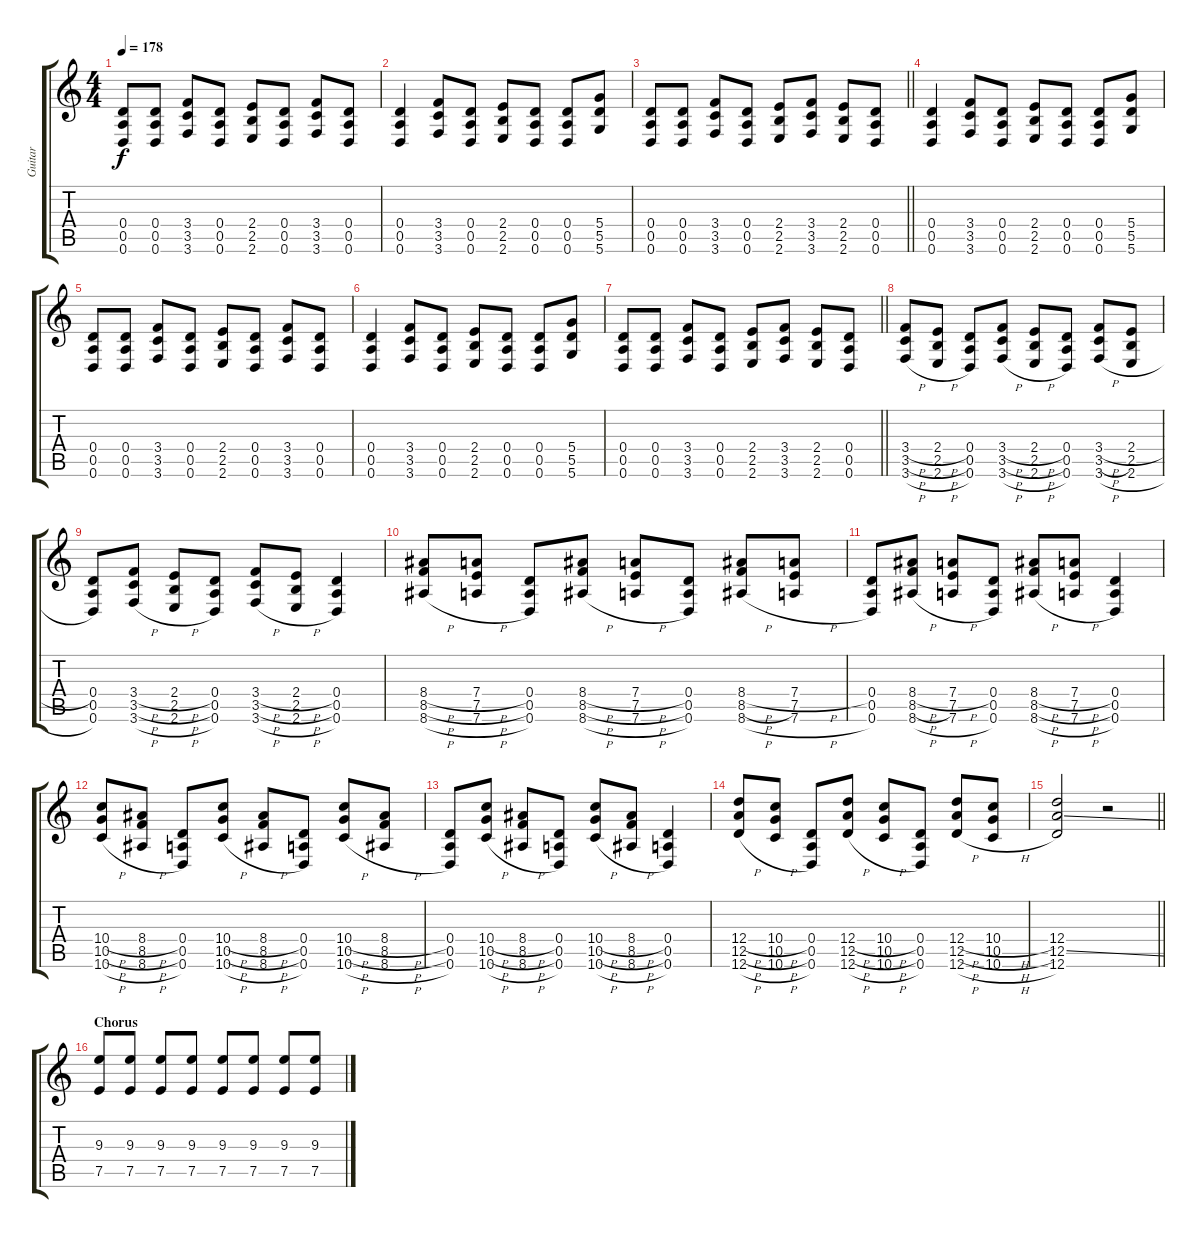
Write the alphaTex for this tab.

\track ("Guitar" "Guitar") {instrument distortionguitar}
\staff {score tabs}
\tuning (E4 B3 G3 D3 A2 D2) {hide}
\ts (4 4)
\tempo 178
\clef g2
\ks c
(0.4 0.5 0.6).8{dy f} (0.4 0.5 0.6).8 (3.4 3.5 3.6).8 (0.4 0.5 0.6).8 (2.4 2.5 2.6).8 (0.4 0.5 0.6).8 (3.4 3.5 3.6).8 (0.4 0.5 0.6).8 |
(0.4 0.5 0.6).4 (3.4 3.5 3.6).8 (0.4 0.5 0.6).8 (2.4 2.5 2.6).8 (0.4 0.5 0.6).8 (0.4 0.5 0.6).8 (5.4 5.5 5.6).8 |
\barLineRight lightlight
(0.4 0.5 0.6).8 (0.4 0.5 0.6).8 (3.4 3.5 3.6).8 (0.4 0.5 0.6).8 (2.4 2.5 2.6).8 (3.4 3.5 3.6).8 (2.4 2.5 2.6).8 (0.4 0.5 0.6).8 |
(0.4 0.5 0.6).4 (3.4 3.5 3.6).8 (0.4 0.5 0.6).8 (2.4 2.5 2.6).8 (0.4 0.5 0.6).8 (0.4 0.5 0.6).8 (5.4 5.5 5.6).8 |
(0.4 0.5 0.6).8 (0.4 0.5 0.6).8 (3.4 3.5 3.6).8 (0.4 0.5 0.6).8 (2.4 2.5 2.6).8 (0.4 0.5 0.6).8 (3.4 3.5 3.6).8 (0.4 0.5 0.6).8 |
(0.4 0.5 0.6).4 (3.4 3.5 3.6).8 (0.4 0.5 0.6).8 (2.4 2.5 2.6).8 (0.4 0.5 0.6).8 (0.4 0.5 0.6).8 (5.4 5.5 5.6).8 |
\barLineRight lightlight
(0.4 0.5 0.6).8 (0.4 0.5 0.6).8 (3.4 3.5 3.6).8 (0.4 0.5 0.6).8 (2.4 2.5 2.6).8 (3.4 3.5 3.6).8 (2.4 2.5 2.6).8 (0.4 0.5 0.6).8 |
(3.4{h} 3.5{h} 3.6{h}).8 (2.4{h} 2.5{h} 2.6{h}).8 (0.4 0.5 0.6).8 (3.4{h} 3.5{h} 3.6{h}).8 (2.4{h} 2.5{h} 2.6{h}).8 (0.4 0.5 0.6).8 (3.4{h} 3.5{h} 3.6{h}).8 (2.4{h} 2.5 2.6{h}).8 |
(0.4 0.5 0.6).8 (3.4{h} 3.5{h} 3.6{h}).8 (2.4{h} 2.5{h} 2.6{h}).8 (0.4 0.5 0.6).8 (3.4{h} 3.5{h} 3.6{h}).8 (2.4{h} 2.5{h} 2.6{h}).8 (0.4 0.5 0.6).4 |
(8.4{h} 8.5{h} 8.6{h}).8 (7.4{h} 7.5{h} 7.6{h}).8 (0.4 0.5 0.6).8 (8.4{h} 8.5{h} 8.6{h}).8 (7.4{h} 7.5{h} 7.6{h}).8 (0.4 0.5 0.6).8 (8.4{h} 8.5{h} 8.6{h}).8 (7.4{h} 7.5 7.6{h}).8 |
(0.4 0.5 0.6).8 (8.4{h} 8.5{h} 8.6{h}).8 (7.4{h} 7.5 7.6{h}).8 (0.4 0.5 0.6).8 (8.4{h} 8.5{h} 8.6{h}).8 (7.4{h} 7.5{h} 7.6{h}).8 (0.4 0.5 0.6).4 |
(10.4{h} 10.5{h} 10.6{h}).8 (8.4{h} 8.5{h} 8.6{h}).8 (0.4 0.5 0.6).8 (10.4{h} 10.5{h} 10.6{h}).8 (8.4{h} 8.5{h} 8.6{h}).8 (0.4 0.5 0.6).8 (10.4{h} 10.5{h} 10.6{h}).8 (8.4{h} 8.5{h} 8.6{h}).8 |
(0.4 0.5 0.6).8 (10.4{h} 10.5{h} 10.6{h}).8 (8.4{h} 8.5{h} 8.6{h}).8 (0.4 0.5 0.6).8 (10.4{h} 10.5{h} 10.6{h}).8 (8.4{h} 8.5{h} 8.6{h}).8 (0.4 0.5 0.6).4 |
(12.4{h} 12.5{h} 12.6{h}).8 (10.4{h} 10.5{h} 10.6{h}).8 (0.4 0.5 0.6).8 (12.4{h} 12.5{h} 12.6{h}).8 (10.4{h} 10.5{h} 10.6{h}).8 (0.4 0.5 0.6).8 (12.4{h} 12.5{h} 12.6{h}).8 (10.4{h} 10.5{h} 10.6{h}).8 |
\barLineRight lightlight
(12.4 12.5{ss} 12.6).2 r.2 |
\section ("" "Chorus")
(9.3 7.5).8 (9.3 7.5).8 (9.3 7.5).8 (9.3 7.5).8 (9.3 7.5).8 (9.3 7.5).8 (9.3 7.5).8 (9.3{ss} 7.5{ss}).8
